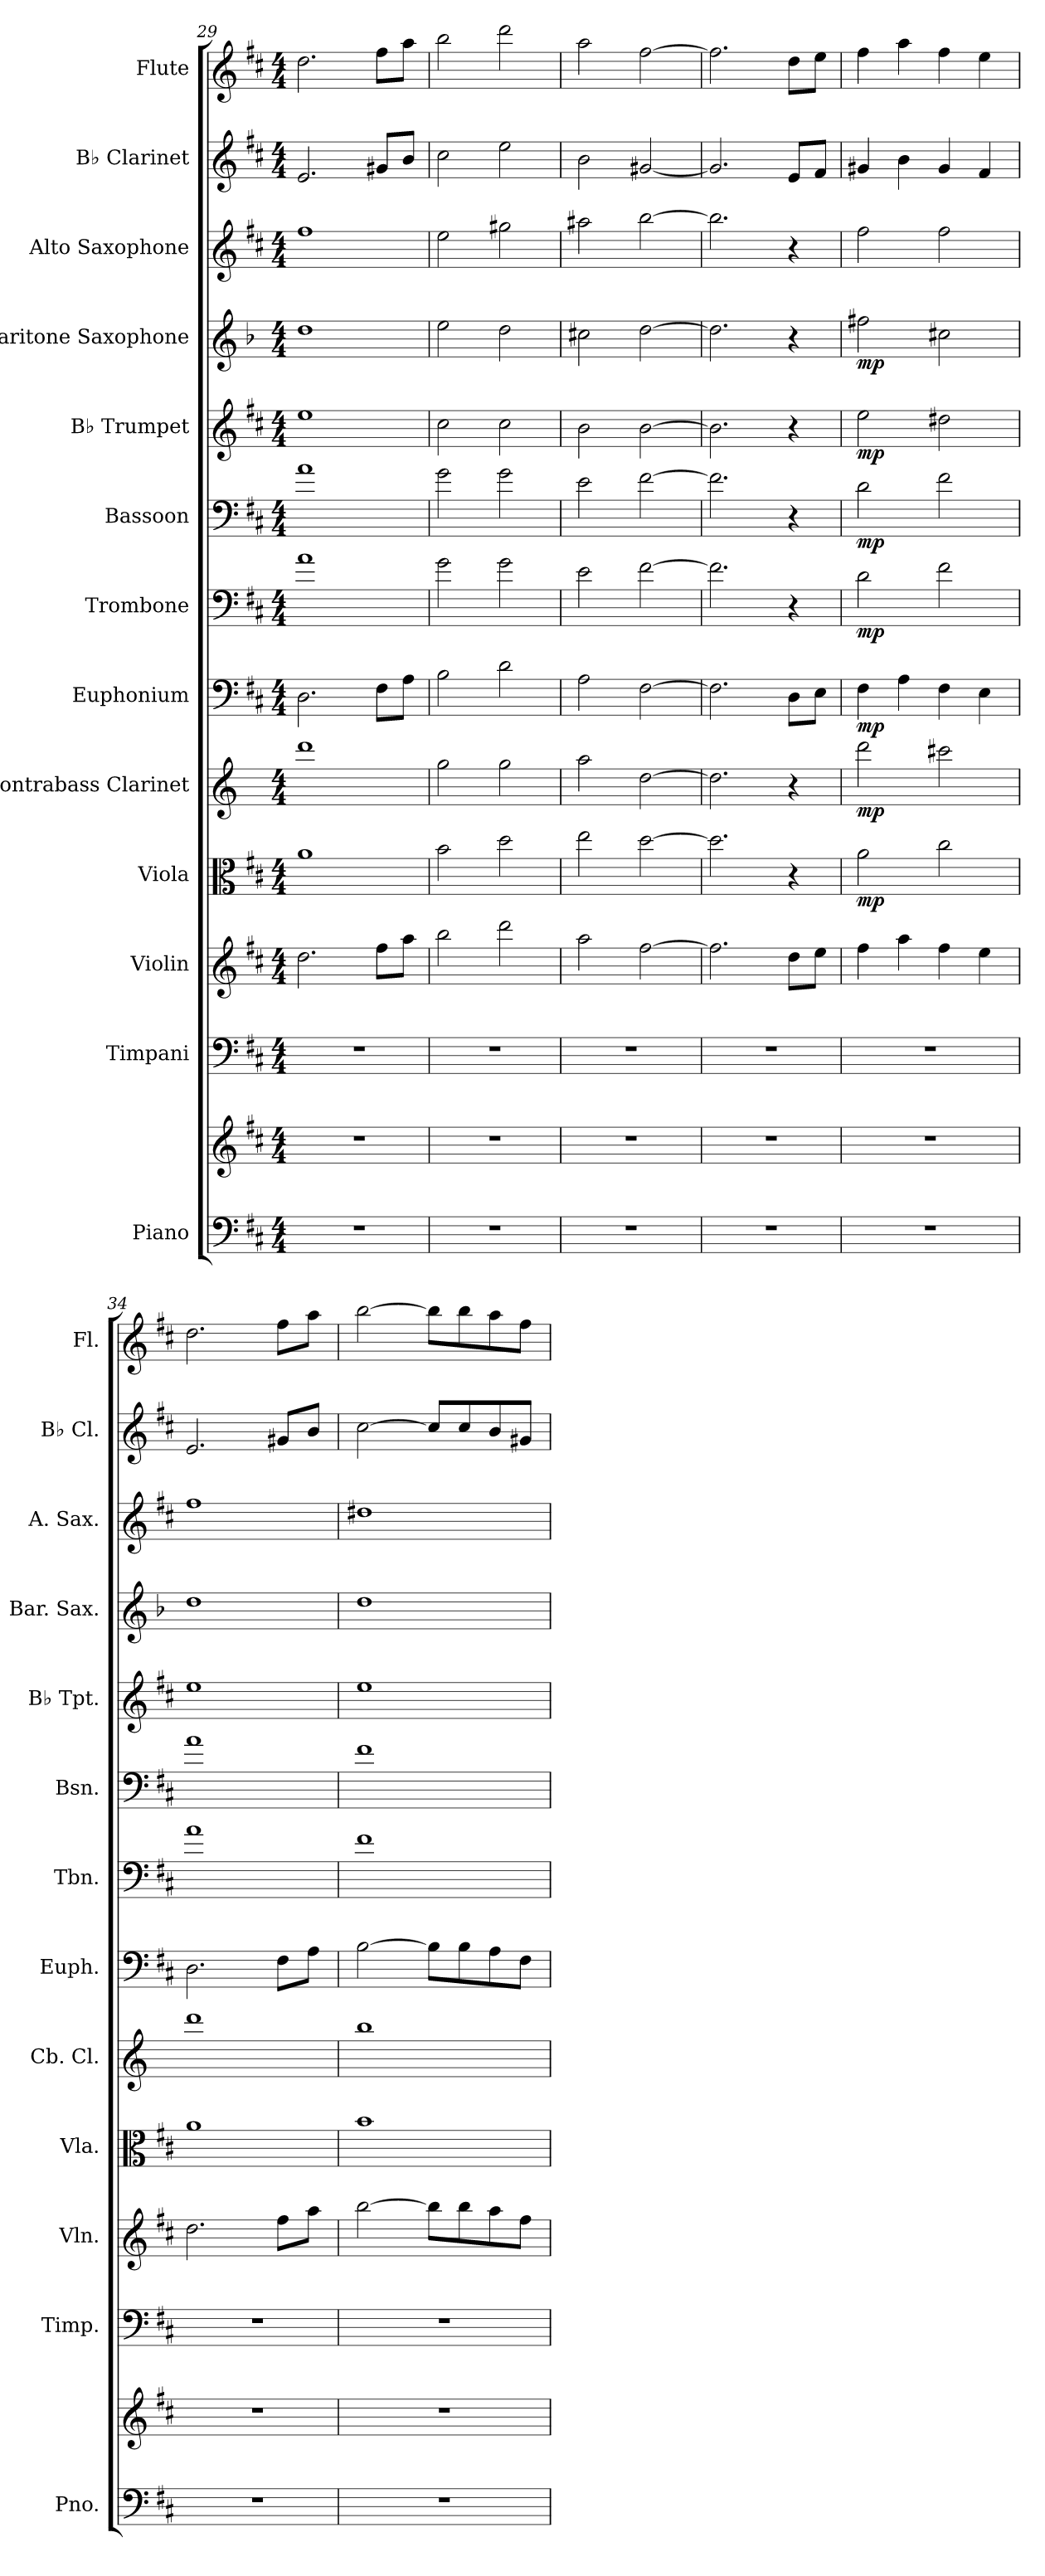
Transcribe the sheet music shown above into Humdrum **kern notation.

**kern	**kern	**kern	**kern	**kern	**dynam	**kern	**dynam	**kern	**dynam	**kern	**dynam	**kern	**dynam	**kern	**dynam	**kern	**dynam	**kern	**kern	**kern
*part13	*part13	*part12	*part11	*part10	*part10	*part9	*part9	*part8	*part8	*part7	*part7	*part6	*part6	*part5	*part5	*part4	*part4	*part3	*part2	*part1
*staff14	*staff13	*staff12	*staff11	*staff10	*staff10	*staff9	*staff9	*staff8	*staff8	*staff7	*staff7	*staff6	*staff6	*staff5	*staff5	*staff4	*staff4	*staff3	*staff2	*staff1
*I"Piano	*	*I"Timpani	*I"Violin	*I"Viola	*	*I"Contrabass Clarinet	*	*I"Euphonium	*	*I"Trombone	*	*I"Bassoon	*	*I"B♭ Trumpet	*	*I"Baritone Saxophone	*	*I"Alto Saxophone	*I"B♭ Clarinet	*I"Flute
*I'Pno.	*	*I'Timp.	*I'Vln.	*I'Vla.	*	*I'Cb. Cl.	*	*I'Euph.	*	*I'Tbn.	*	*I'Bsn.	*	*I'B♭ Tpt.	*	*I'Bar. Sax.	*	*I'A. Sax.	*I'B♭ Cl.	*I'Fl.
!!LO:PB:g=z
*clefF4	*clefG2	*clefF4	*clefG2	*clefC3	*	*clefG2	*	*clefF4	*	*clefF4	*	*clefF4	*	*clefG2	*	*clefG2	*	*clefG2	*clefG2	*clefG2
*	*	*	*	*	*	*ITrd15c26	*	*	*	*	*	*	*	*ITrd1c2	*	*ITrd12c21	*	*ITrd5c9	*ITrd1c2	*
*k[f#c#]	*k[f#c#]	*k[f#c#]	*k[f#c#]	*k[f#c#]	*	*k[]	*	*k[f#c#]	*	*k[f#c#]	*	*k[f#c#]	*	*k[]	*	*k[b-]	*	*k[b-]	*k[]	*k[f#c#]
*M4/4	*M4/4	*M4/4	*M4/4	*M4/4	*	*M4/4	*	*M4/4	*	*M4/4	*	*M4/4	*	*M4/4	*	*M4/4	*	*M4/4	*M4/4	*M4/4
=29	=29	=29	=29	=29	=29	=29	=29	=29	=29	=29	=29	=29	=29	=29	=29	=29	=29	=29	=29	=29
1r	1r	1r	2.dd\	1a	.	1d	.	2.D\	.	1a	.	1a	.	1dd	.	1d	.	1a	2.d/	2.dd\
.	.	.	8ff#\L	.	.	.	.	8F#\L	.	.	.	.	.	.	.	.	.	.	8f#X/L	8ff#\L
.	.	.	8aa\J	.	.	.	.	8A\J	.	.	.	.	.	.	.	.	.	.	8a/J	8aa\J
=30	=30	=30	=30	=30	=30	=30	=30	=30	=30	=30	=30	=30	=30	=30	=30	=30	=30	=30	=30	=30
1r	1r	1r	2bb\	2b\	.	2G\	.	2B\	.	2g\	.	2g\	.	2b\	.	2e\	.	2g\	2b\	2bb\
.	.	.	2ddd\	2dd\	.	2G\	.	2d\	.	2g\	.	2g\	.	2b\	.	2d\	.	2bn\	2dd\	2ddd\
=31	=31	=31	=31	=31	=31	=31	=31	=31	=31	=31	=31	=31	=31	=31	=31	=31	=31	=31	=31	=31
1r	1r	1r	2aa\	2ee\	.	2A\	.	2A\	.	2e\	.	2e\	.	2a\	.	2c#X\	.	2cc#X\	2a\	2aa\
.	.	.	[2ff#\	[2dd\	.	[2D\	.	[2F#\	.	[2f#\	.	[2f#\	.	[2a\	.	[2d\	.	[2dd\	[2f#X/	[2ff#\
=32	=32	=32	=32	=32	=32	=32	=32	=32	=32	=32	=32	=32	=32	=32	=32	=32	=32	=32	=32	=32
1r	1r	1r	2.ff#\]	2.dd\]	.	2.D\]	.	2.F#\]	.	2.f#\]	.	2.f#\]	.	2.a\]	.	2.d\]	.	2.dd\]	2.f#/]	2.ff#\]
.	.	.	8dd\L	4r	.	4r	.	8D\L	.	4r	.	4r	.	4r	.	4r	.	4r	8d/L	8dd\L
.	.	.	8ee\J	.	.	.	.	8E\J	.	.	.	.	.	.	.	.	.	.	8e/J	8ee\J
=33	=33	=33	=33	=33	=33	=33	=33	=33	=33	=33	=33	=33	=33	=33	=33	=33	=33	=33	=33	=33
!	!	!	!	!	!LO:DY:b	!	!LO:DY:b	!	!LO:DY:b	!	!LO:DY:b	!	!LO:DY:b	!	!LO:DY:b	!	!LO:DY:b	!	!	!
1r	1r	1r	4ff#\	2a\	mp	2d\	mp	4F#\	mp	2d\	mp	2d\	mp	2dd\	mp	2f#X\	mp	2a\	4f#X/	4ff#\
.	.	.	4aa\	.	.	.	.	4A\	.	.	.	.	.	.	.	.	.	.	4a\	4aa\
.	.	.	4ff#\	2cc#\	.	2c#X\	.	4F#\	.	2f#\	.	2f#\	.	2cc#X\	.	2c#X\	.	2a\	4f#/	4ff#\
.	.	.	4ee\	.	.	.	.	4E\	.	.	.	.	.	.	.	.	.	.	4e/	4ee\
=34	=34	=34	=34	=34	=34	=34	=34	=34	=34	=34	=34	=34	=34	=34	=34	=34	=34	=34	=34	=34
1r	1r	1r	2.dd\	1a	.	1d	.	2.D\	.	1a	.	1a	.	1dd	.	1d	.	1a	2.d/	2.dd\
.	.	.	8ff#\L	.	.	.	.	8F#\L	.	.	.	.	.	.	.	.	.	.	8f#X/L	8ff#\L
.	.	.	8aa\J	.	.	.	.	8A\J	.	.	.	.	.	.	.	.	.	.	8a/J	8aa\J
=35	=35	=35	=35	=35	=35	=35	=35	=35	=35	=35	=35	=35	=35	=35	=35	=35	=35	=35	=35	=35
1r	1r	1r	[2bb\	1b	.	1B	.	[2B\	.	1f#	.	1f#	.	1dd	.	1d	.	1f#X	[2b\	[2bb\
.	.	.	8bb\L]	.	.	.	.	8B\L]	.	.	.	.	.	.	.	.	.	.	8b/L]	8bb\L]
.	.	.	8bb\	.	.	.	.	8B\	.	.	.	.	.	.	.	.	.	.	8b/	8bb\
.	.	.	8aa\	.	.	.	.	8A\	.	.	.	.	.	.	.	.	.	.	8a/	8aa\
.	.	.	8ff#\J	.	.	.	.	8F#\J	.	.	.	.	.	.	.	.	.	.	8f#X/J	8ff#\J
=	=	=	=	=	=	=	=	=	=	=	=	=	=	=	=	=	=	=	=	=
*-	*-	*-	*-	*-	*-	*-	*-	*-	*-	*-	*-	*-	*-	*-	*-	*-	*-	*-	*-	*-
